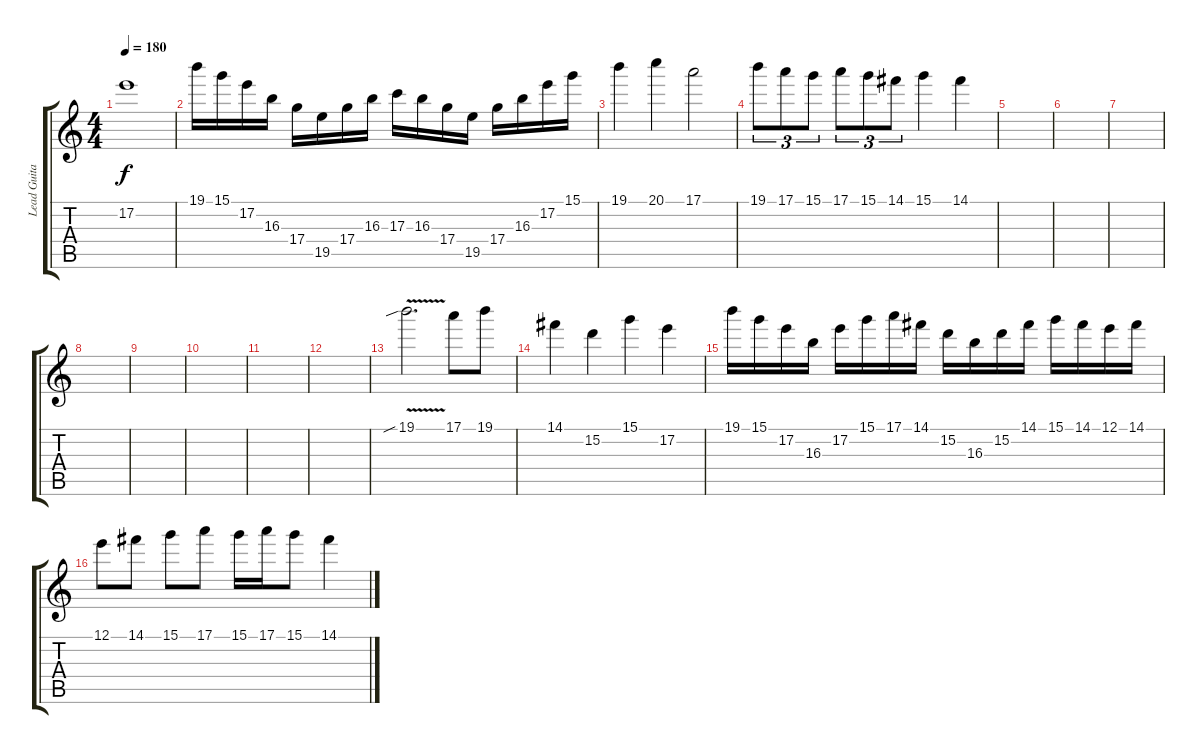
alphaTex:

\track ("Lead Guitar" "Lead Guita") {instrument distortionguitar}
\staff {score tabs}
\tuning (E4 B3 G3 D3 A2 E2) {hide}
\ts (4 4)
\tempo 180
\clef g2
\ks c
17.2.1{dy f} |
19.1.16 15.1.16 17.2.16 16.3.16 17.4.16 19.5.16 17.4.16 16.3.16 17.3.16 16.3.16 17.4.16 19.5.16 17.4.16 16.3.16 17.2.16 15.1.16 |
19.1.4 20.1.4 17.1.2 |
19.1.8{tu (3 2)} 17.1.8{tu (3 2)} 15.1.8{tu (3 2)} 17.1.8{tu (3 2)} 15.1.8{tu (3 2)} 14.1.8{tu (3 2)} 15.1.4 14.1.4 |
|
|
|
|
|
|
|
|
19.1{v sib}.2{d} 17.1.8 19.1.8 |
14.1.4 15.2.4 15.1.4 17.2.4 |
19.1.16 15.1.16 17.2.16 16.3.16 17.2.16 15.1.16 17.1.16 14.1.16 15.2.16 16.3.16 15.2.16 14.1.16 15.1.16 14.1.16 12.1.16 14.1.16 |
12.1.8 14.1.8 15.1.8 17.1.8 15.1.16 17.1.16 15.1.8 14.1.4
